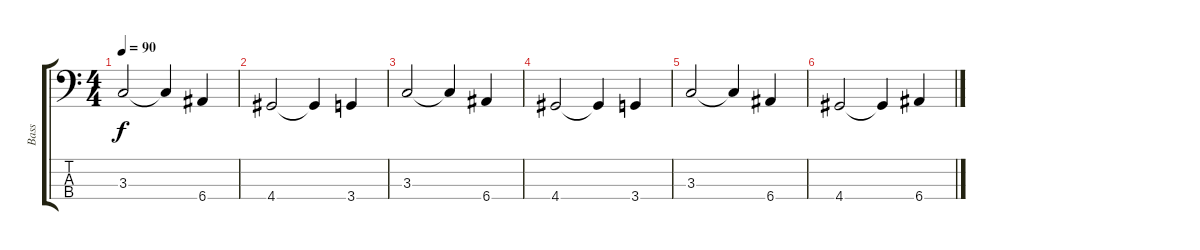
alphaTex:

\track ("Bass" "Bass") {instrument fretlessbass}
\staff {score tabs}
\tuning (E4 B3 A1 E1) {hide}
\ts (4 4)
\tempo 90
\clef f4
\ks c
3.3.2{dy f} 3.3{t}.4 6.4.4 |
4.4.2 4.4{t}.4 3.4.4 |
3.3.2 3.3{t}.4 6.4.4 |
4.4.2 4.4{t}.4 3.4.4 |
3.3.2 3.3{t}.4 6.4.4 |
4.4.2 4.4{t}.4 6.4.4
